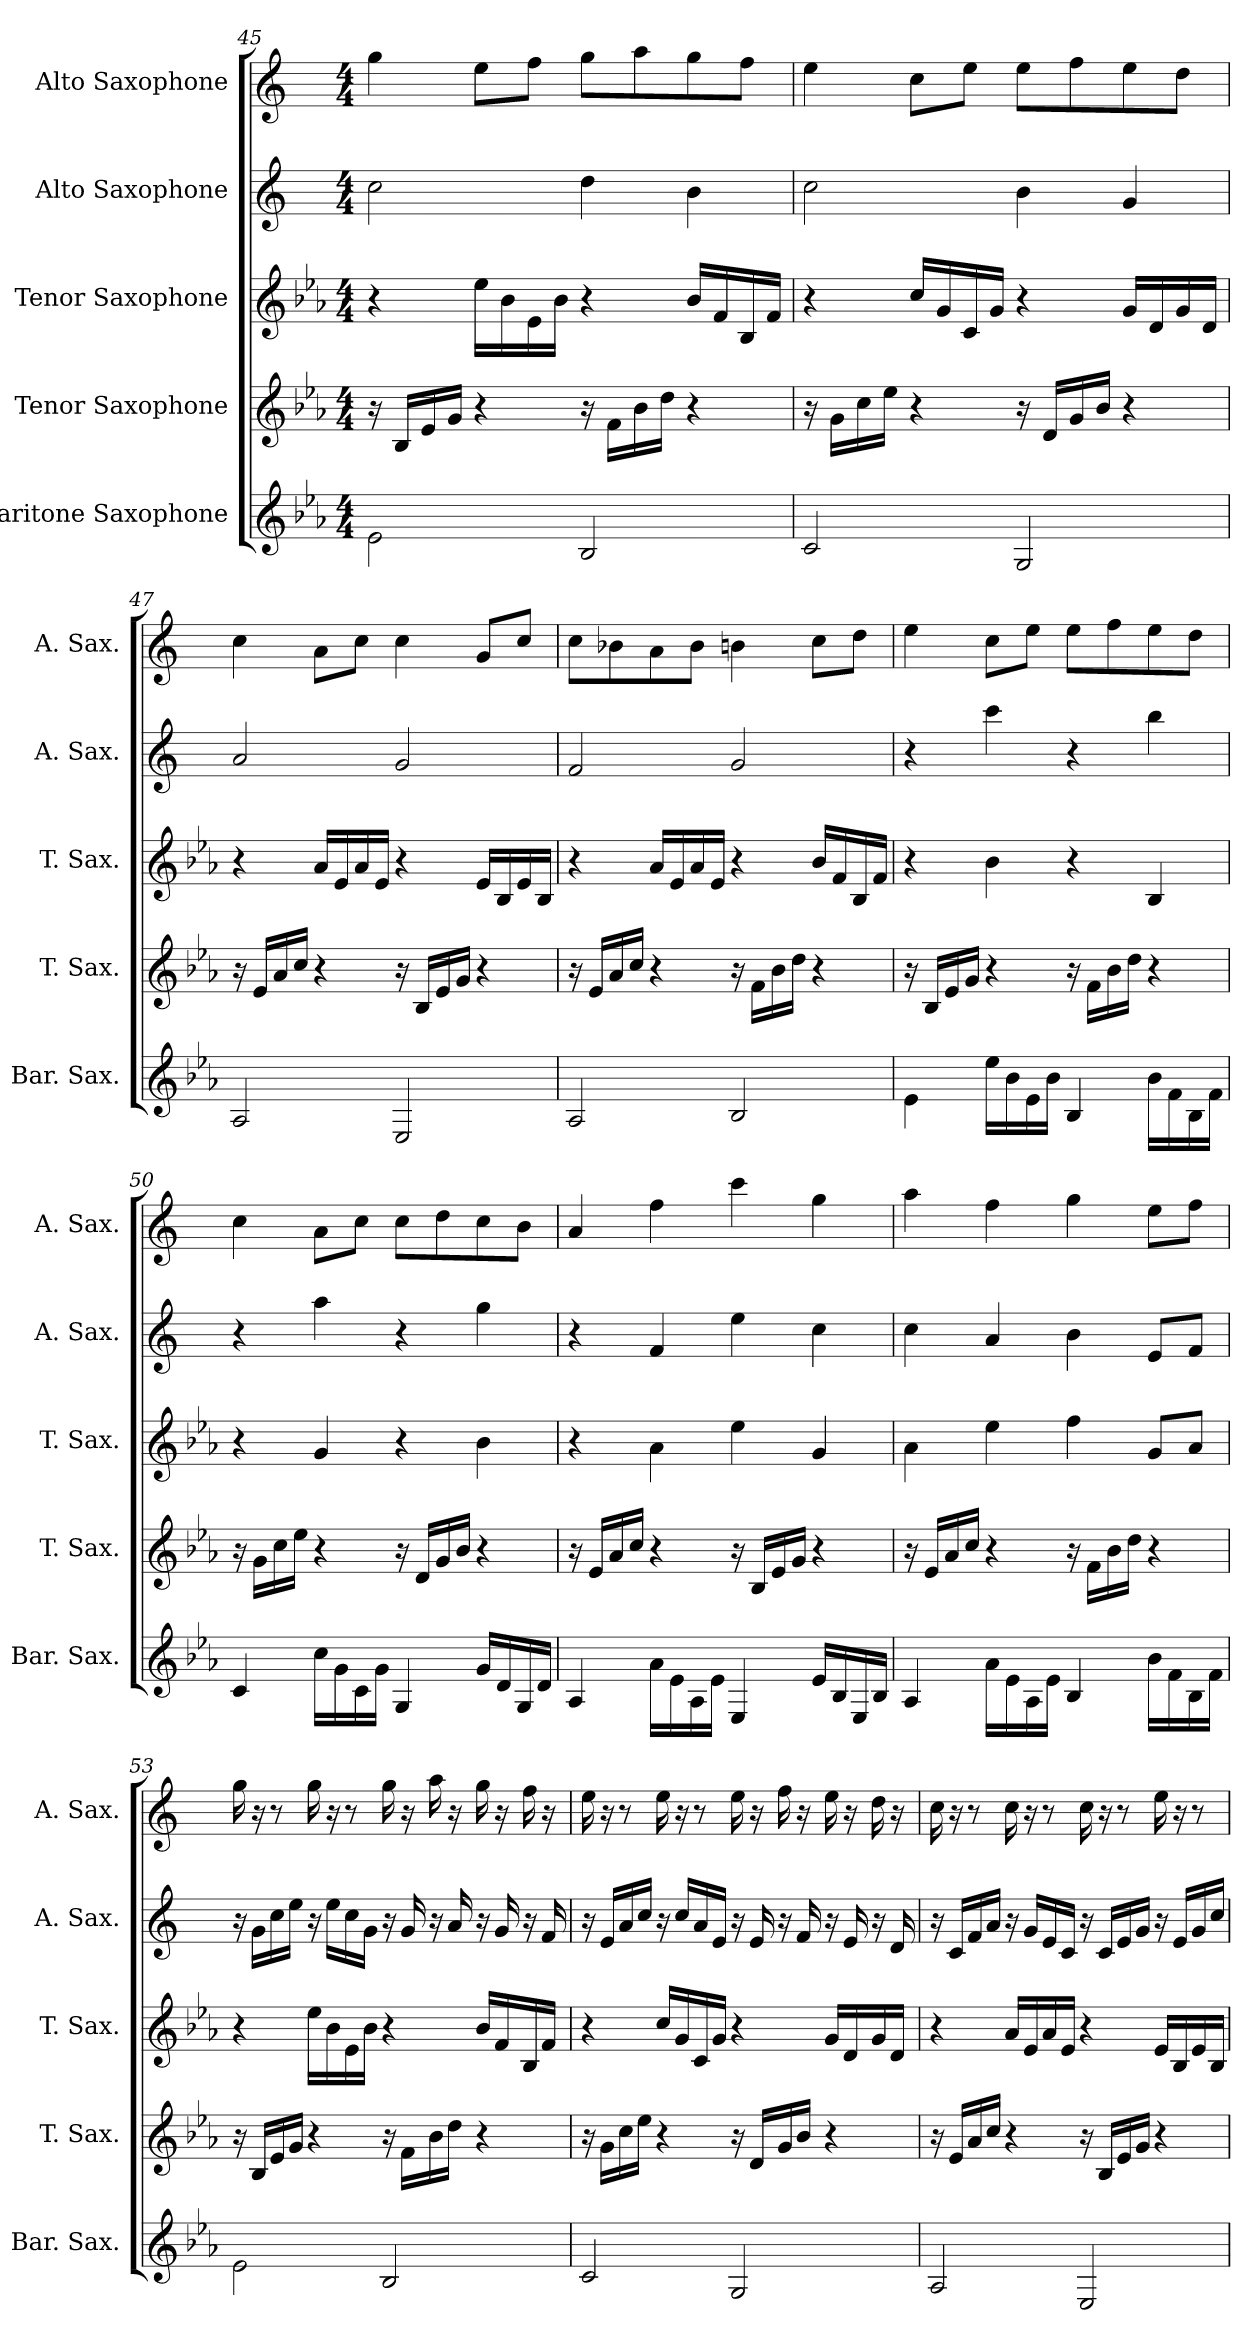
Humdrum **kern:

**kern	**kern	**kern	**kern	**kern
*part5	*part4	*part3	*part2	*part1
*staff5	*staff4	*staff3	*staff2	*staff1
*I"Baritone Saxophone	*I"Tenor Saxophone	*I"Tenor Saxophone	*I"Alto Saxophone	*I"Alto Saxophone
*I'Bar. Sax.	*I'T. Sax.	*I'T. Sax.	*I'A. Sax.	*I'A. Sax.
*clefG2	*clefG2	*clefG2	*clefG2	*clefG2
*ITrd12c21	*ITrd8c14	*ITrd8c14	*ITrd5c9	*ITrd5c9
*k[b-e-a-]	*k[b-e-a-]	*k[b-e-a-]	*k[b-e-a-]	*k[b-e-a-]
*M4/4	*M4/4	*M4/4	*M4/4	*M4/4
=45	=45	=45	=45	=45
2E-\	16r	4r	2e-\	4b-\
.	16BB-/LL	.	.	.
.	16E-/	.	.	.
.	16G/JJ	.	.	.
.	4r	16e-\LL	.	8g\L
.	.	16B-\	.	.
.	.	16E-\	.	8a-\J
.	.	16B-\JJ	.	.
2BB-/	16r	4r	4f\	8b-\L
.	16F\LL	.	.	.
.	16B-\	.	.	8cc\
.	16d\JJ	.	.	.
.	4r	16B-/LL	4d\	8b-\
.	.	16F/	.	.
.	.	16BB-/	.	8a-\J
.	.	16F/JJ	.	.
=46	=46	=46	=46	=46
2C/	16r	4r	2e-\	4g\
.	16G\LL	.	.	.
.	16c\	.	.	.
.	16e-\JJ	.	.	.
.	4r	16c/LL	.	8e-\L
.	.	16G/	.	.
.	.	16C/	.	8g\J
.	.	16G/JJ	.	.
2GG/	16r	4r	4d\	8g\L
.	16D/LL	.	.	.
.	16G/	.	.	8a-\
.	16B-/JJ	.	.	.
.	4r	16G/LL	4B-/	8g\
.	.	16D/	.	.
.	.	16G/	.	8f\J
.	.	16D/JJ	.	.
!!LO:PB:g=z
=47	=47	=47	=47	=47
2AA-/	16r	4r	2c/	4e-\
.	16E-/LL	.	.	.
.	16A-/	.	.	.
.	16c/JJ	.	.	.
.	4r	16A-/LL	.	8c\L
.	.	16E-/	.	.
.	.	16A-/	.	8e-\J
.	.	16E-/JJ	.	.
2EE-/	16r	4r	2B-/	4e-\
.	16BB-/LL	.	.	.
.	16E-/	.	.	.
.	16G/JJ	.	.	.
.	4r	16E-/LL	.	8B-/L
.	.	16BB-/	.	.
.	.	16E-/	.	8e-/J
.	.	16BB-/JJ	.	.
=48	=48	=48	=48	=48
2AA-/	16r	4r	2A-/	8e-\L
.	16E-/LL	.	.	.
.	16A-/	.	.	8d-X\
.	16c/JJ	.	.	.
.	4r	16A-/LL	.	8c\
.	.	16E-/	.	.
.	.	16A-/	.	8d-\J
.	.	16E-/JJ	.	.
2BB-/	16r	4r	2B-/	4dn\
.	16F\LL	.	.	.
.	16B-\	.	.	.
.	16d\JJ	.	.	.
.	4r	16B-/LL	.	8e-\L
.	.	16F/	.	.
.	.	16BB-/	.	8f\J
.	.	16F/JJ	.	.
!!LO:LB:g=z
=49	=49	=49	=49	=49
4E-\	16r	4r	4r	4g\
.	16BB-/LL	.	.	.
.	16E-/	.	.	.
.	16G/JJ	.	.	.
16e-\LL	4r	4B-\	4ee-\	8e-\L
16B-\	.	.	.	.
16E-\	.	.	.	8g\J
16B-\JJ	.	.	.	.
4BB-/	16r	4r	4r	8g\L
.	16F\LL	.	.	.
.	16B-\	.	.	8a-\
.	16d\JJ	.	.	.
16B-\LL	4r	4BB-/	4dd\	8g\
16F\	.	.	.	.
16BB-\	.	.	.	8f\J
16F\JJ	.	.	.	.
=50	=50	=50	=50	=50
4C/	16r	4r	4r	4e-\
.	16G\LL	.	.	.
.	16c\	.	.	.
.	16e-\JJ	.	.	.
16c\LL	4r	4G/	4cc\	8c\L
16G\	.	.	.	.
16C\	.	.	.	8e-\J
16G\JJ	.	.	.	.
4GG/	16r	4r	4r	8e-\L
.	16D/LL	.	.	.
.	16G/	.	.	8f\
.	16B-/JJ	.	.	.
16G/LL	4r	4B-\	4b-\	8e-\
16D/	.	.	.	.
16GG/	.	.	.	8d\J
16D/JJ	.	.	.	.
!!LO:PB:g=z
=51	=51	=51	=51	=51
4AA-/	16r	4r	4r	4c/
.	16E-/LL	.	.	.
.	16A-/	.	.	.
.	16c/JJ	.	.	.
16A-\LL	4r	4A-\	4A-/	4a-\
16E-\	.	.	.	.
16AA-\	.	.	.	.
16E-\JJ	.	.	.	.
4EE-/	16r	4e-\	4g\	4ee-\
.	16BB-/LL	.	.	.
.	16E-/	.	.	.
.	16G/JJ	.	.	.
16E-/LL	4r	4G/	4e-\	4b-\
16BB-/	.	.	.	.
16EE-/	.	.	.	.
16BB-/JJ	.	.	.	.
=52	=52	=52	=52	=52
4AA-/	16r	4A-\	4e-\	4cc\
.	16E-/LL	.	.	.
.	16A-/	.	.	.
.	16c/JJ	.	.	.
16A-\LL	4r	4e-\	4c/	4a-\
16E-\	.	.	.	.
16AA-\	.	.	.	.
16E-\JJ	.	.	.	.
4BB-/	16r	4f\	4d\	4b-\
.	16F\LL	.	.	.
.	16B-\	.	.	.
.	16d\JJ	.	.	.
16B-\LL	4r	8G/L	8G/L	8g\L
16F\	.	.	.	.
16BB-\	.	8A-/J	8A-/J	8a-\J
16F\JJ	.	.	.	.
!!LO:LB:g=z
=53	=53	=53	=53	=53
2E-\	16r	4r	16r	16b-\
.	16BB-/LL	.	16B-\LL	16r
.	16E-/	.	16e-\	8r
.	16G/JJ	.	16g\JJ	.
.	4r	16e-\LL	16r	16b-\
.	.	16B-\	16g\LL	16r
.	.	16E-\	16e-\	8r
.	.	16B-\JJ	16B-\JJ	.
2BB-/	16r	4r	16r	16b-\
.	16F\LL	.	16B-/	16r
.	16B-\	.	16r	16cc\
.	16d\JJ	.	16c/	16r
.	4r	16B-/LL	16r	16b-\
.	.	16F/	16B-/	16r
.	.	16BB-/	16r	16a-\
.	.	16F/JJ	16A-/	16r
=54	=54	=54	=54	=54
2C/	16r	4r	16r	16g\
.	16G\LL	.	16G/LL	16r
.	16c\	.	16c/	8r
.	16e-\JJ	.	16e-/JJ	.
.	4r	16c/LL	16r	16g\
.	.	16G/	16e-/LL	16r
.	.	16C/	16c/	8r
.	.	16G/JJ	16G/JJ	.
2GG/	16r	4r	16r	16g\
.	16D/LL	.	16G/	16r
.	16G/	.	16r	16a-\
.	16B-/JJ	.	16A-/	16r
.	4r	16G/LL	16r	16g\
.	.	16D/	16G/	16r
.	.	16G/	16r	16f\
.	.	16D/JJ	16F/	16r
!!LO:PB:g=z
=55	=55	=55	=55	=55
2AA-/	16r	4r	16r	16e-\
.	16E-/LL	.	16E-/LL	16r
.	16A-/	.	16A-/	8r
.	16c/JJ	.	16c/JJ	.
.	4r	16A-/LL	16r	16e-\
.	.	16E-/	16B-/LL	16r
.	.	16A-/	16G/	8r
.	.	16E-/JJ	16E-/JJ	.
2EE-/	16r	4r	16r	16e-\
.	16BB-/LL	.	16E-/LL	16r
.	16E-/	.	16G/	8r
.	16G/JJ	.	16B-/JJ	.
.	4r	16E-/LL	16r	16g\
.	.	16BB-/	16G/LL	16r
.	.	16E-/	16B-/	8r
.	.	16BB-/JJ	16e-/JJ	.
=	=	=	=	=
*-	*-	*-	*-	*-
